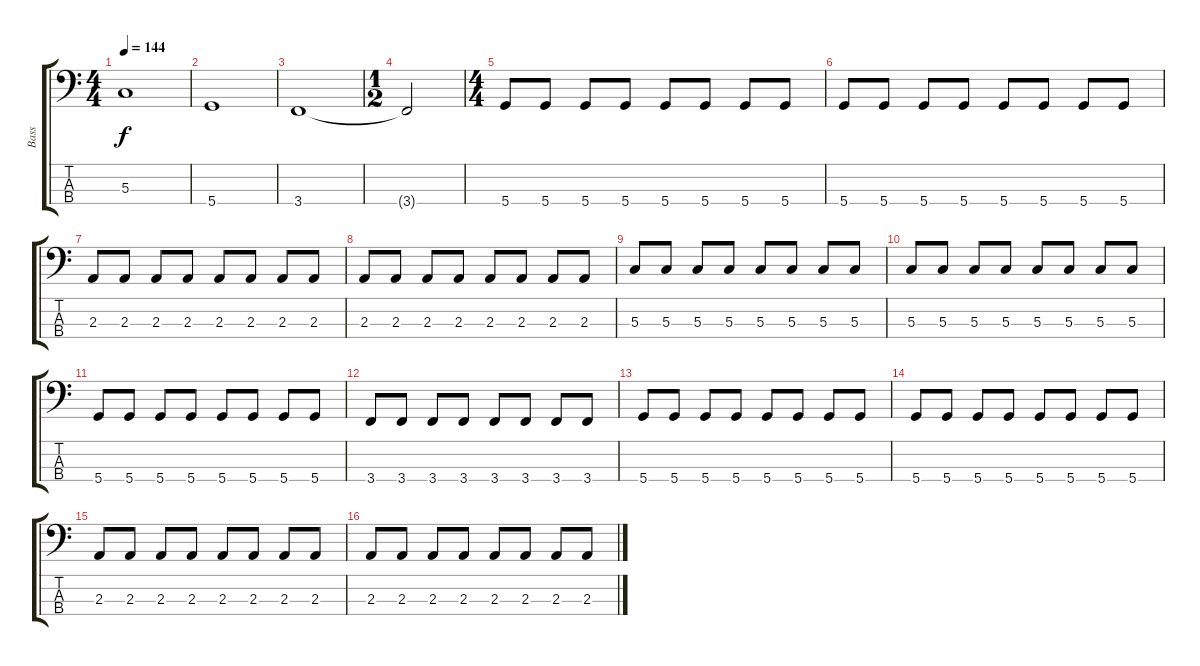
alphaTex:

\track ("Bass" "Bass") {instrument electricbassfinger}
\staff {score tabs}
\tuning (F2 C2 G1 D1) {hide}
\ts (4 4)
\tempo 144
\clef f4
\ks c
5.3{t}.1{dy f} |
5.4.1 |
3.4.1 |
\ts (1 2)
3.4{t}.2 |
\ts (4 4)
5.4.8 5.4.8 5.4.8 5.4.8 5.4.8 5.4.8 5.4.8 5.4.8 |
5.4.8 5.4.8 5.4.8 5.4.8 5.4.8 5.4.8 5.4.8 5.4.8 |
2.3.8 2.3.8 2.3.8 2.3.8 2.3.8 2.3.8 2.3.8 2.3.8 |
2.3.8 2.3.8 2.3.8 2.3.8 2.3.8 2.3.8 2.3.8 2.3.8 |
5.3.8 5.3.8 5.3.8 5.3.8 5.3.8 5.3.8 5.3.8 5.3.8 |
5.3.8 5.3.8 5.3.8 5.3.8 5.3.8 5.3.8 5.3.8 5.3.8 |
5.4.8 5.4.8 5.4.8 5.4.8 5.4.8 5.4.8 5.4.8 5.4.8 |
3.4.8 3.4.8 3.4.8 3.4.8 3.4.8 3.4.8 3.4.8 3.4.8 |
5.4.8 5.4.8 5.4.8 5.4.8 5.4.8 5.4.8 5.4.8 5.4.8 |
5.4.8 5.4.8 5.4.8 5.4.8 5.4.8 5.4.8 5.4.8 5.4.8 |
2.3.8 2.3.8 2.3.8 2.3.8 2.3.8 2.3.8 2.3.8 2.3.8 |
2.3.8 2.3.8 2.3.8 2.3.8 2.3.8 2.3.8 2.3.8 2.3.8
